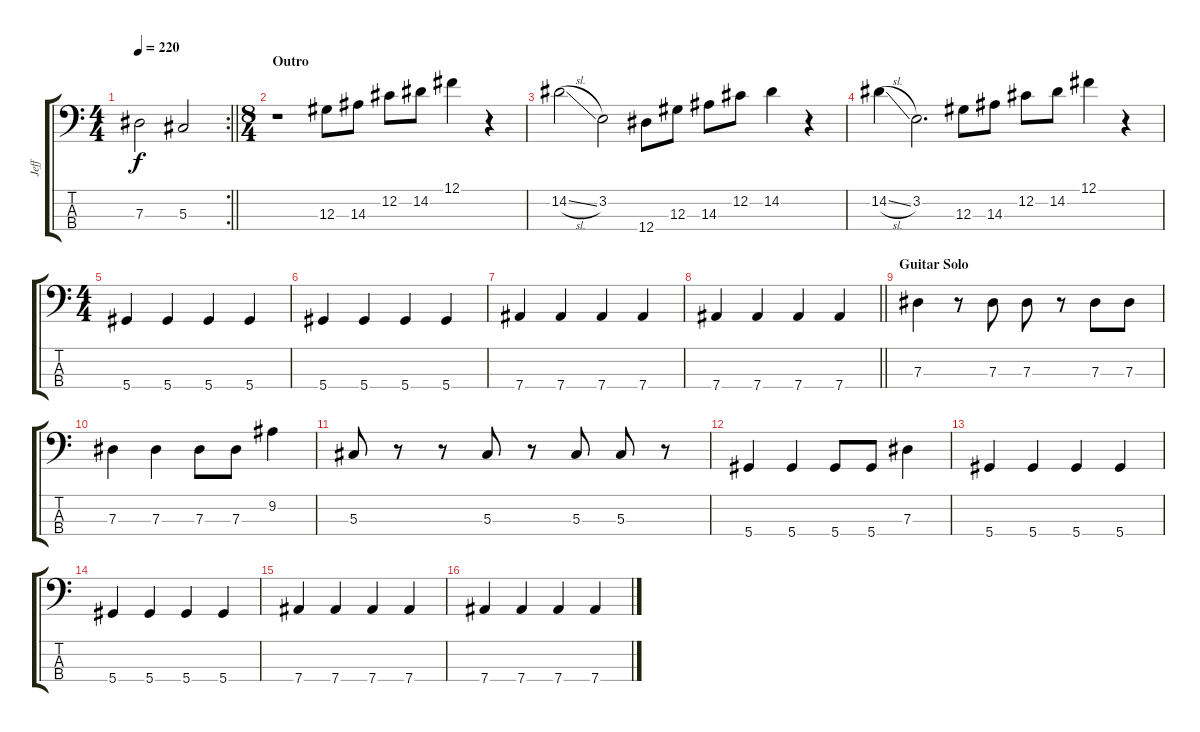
\track ("Jeff" "Jeff") {instrument electricbassfinger}
\staff {score tabs}
\tuning (Gb2 Db2 Ab1 Eb1) {hide}
\rc 2
\ts (4 4)
\tempo 220
\clef f4
\barLineRight lightlight
\ks c
7.3.2{dy f} 5.3.2 |
\ts (8 4)
\section ("" "Outro")
r.1 12.3.8 14.3.8 12.2.8 14.2.8 12.1.4 r.4 |
14.2{sl}.2 3.2.2 12.4.8 12.3.8 14.3.8 12.2.8 14.2.4 r.4 |
14.2{sl}.4 3.2.2{d} 12.3.8 14.3.8 12.2.8 14.2.8 12.1.4 r.4 |
\ts (4 4)
5.4.4 5.4.4 5.4.4 5.4.4 |
5.4.4 5.4.4 5.4.4 5.4.4 |
7.4.4 7.4.4 7.4.4 7.4.4 |
\barLineRight lightlight
7.4.4 7.4.4 7.4.4 7.4.4 |
\section ("" "Guitar Solo")
7.3.4 r.8 7.3.8 7.3.8 r.8 7.3.8 7.3.8 |
7.3.4 7.3.4 7.3.8 7.3.8 9.2.4 |
5.3.8 r.8 r.8 5.3.8 r.8 5.3.8 5.3.8 r.8 |
5.4.4 5.4.4 5.4.8 5.4.8 7.3.4 |
5.4.4 5.4.4 5.4.4 5.4.4 |
5.4.4 5.4.4 5.4.4 5.4.4 |
7.4.4 7.4.4 7.4.4 7.4.4 |
7.4.4 7.4.4 7.4.4 7.4.4
